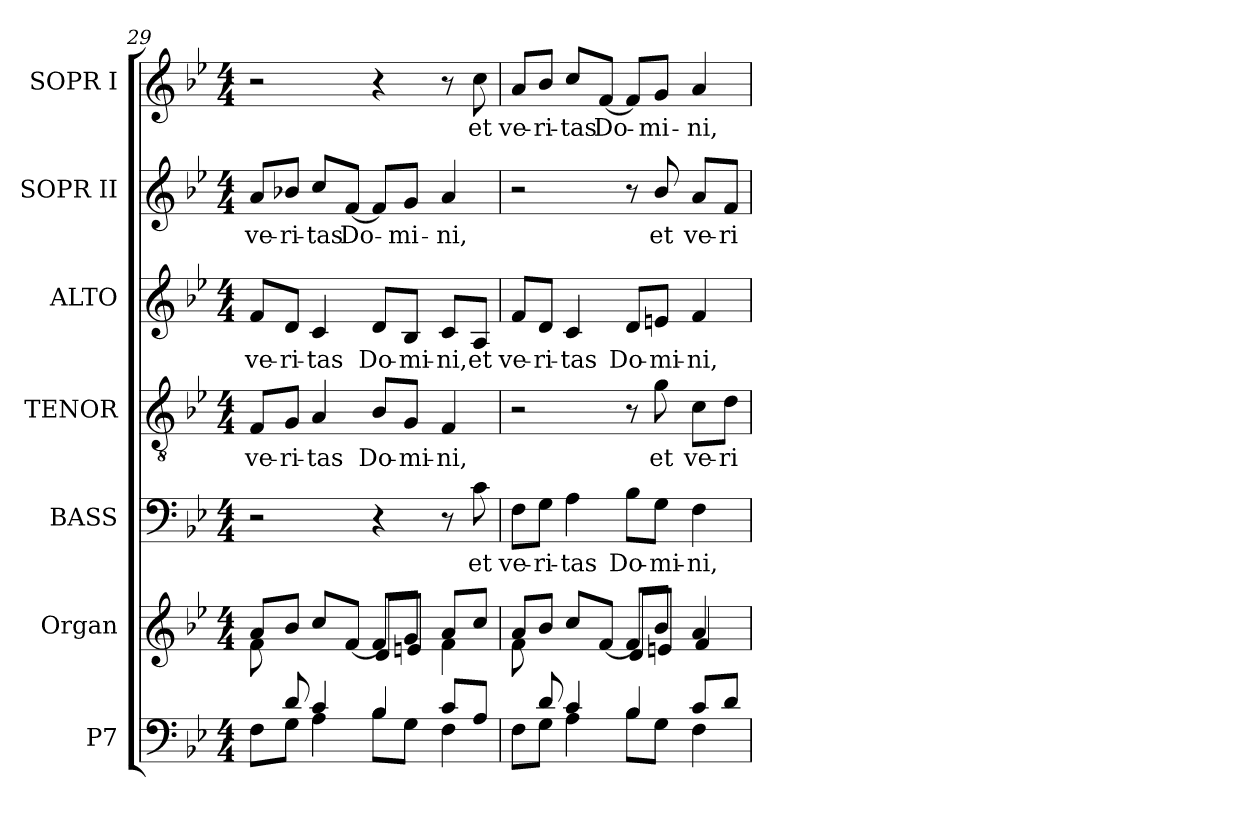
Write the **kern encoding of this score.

**kern	**kern	**kern	**text	**kern	**text	**kern	**text	**kern	**text	**kern	**text
*part7	*part6	*part5	*part5	*part4	*part4	*part3	*part3	*part2	*part2	*part1	*part1
*staff7	*staff6	*staff5	*staff5	*staff4	*staff4	*staff3	*staff3	*staff2	*staff2	*staff1	*staff1
*I"P7	*I"Organ	*I"BASS	*	*I"TENOR	*	*I"ALTO	*	*I"SOPR  II	*	*I"SOPR  I	*
*	*	*I'B.	*	*I'T.	*	*I'A.	*	*I'S.	*	*I'S.	*
*clefF4	*clefG2	*clefF4	*	*clefGv2	*	*clefG2	*	*clefG2	*	*clefG2	*
*	*	*	*	*ITrd7c12	*	*	*	*	*	*	*
*k[b-e-]	*k[b-e-]	*k[b-e-]	*	*k[b-e-]	*	*k[b-e-]	*	*k[b-e-]	*	*k[b-e-]	*
*B-:	*B-:	*B-:	*	*B-:	*	*B-:	*	*B-:	*	*B-:	*
*M4/4	*M4/4	*M4/4	*	*M4/4	*	*M4/4	*	*M4/4	*	*M4/4	*
=29	=29	=29	=29	=29	=29	=29	=29	=29	=29	=29	=29
*^	*^	*	*	*	*	*	*	*	*	*	*
!	!	!	!	!	!	!	!LO:LY:b:color=#000000	!	!	!	!	!	!
!	!	!	!	!	!	!	!	!	!LO:LY:b:color=#000000	!	!	!	!
!	!	!	!	!	!	!	!	!	!	!	!LO:LY:b:color=#000000	!	!
8Fi\L	8ryy	8ai/L	8fi\	2r	.	8FFi/L	ve-	8fi/L	ve-	8ai/L	ve-	2r	.
!	!	!	!	!	!	!	!LO:LY:b:color=#000000	!	!	!	!	!	!
!	!	!	!	!	!	!	!	!	!LO:LY:b:color=#000000	!	!	!	!
!	!	!	!	!	!	!	!	!	!	!	!LO:LY:b:color=#000000	!	!
8Gi\J	8di/	8b-i/J	8ryy	.	.	8GGi/J	-ri-	8di/J	-ri-	8b-Xi/J	-ri-	.	.
!	!	!	!	!	!	!	!LO:LY:b:color=#000000	!	!	!	!	!	!
!	!	!	!	!	!	!	!	!	!LO:LY:b:color=#000000	!	!	!	!
!	!	!	!	!	!	!	!	!	!	!	!LO:LY:b:color=#000000	!	!
4Ai\	4ci/	8cci/L	4ryy	.	.	4AAi/	-tas	4ci/	-tas	8cci/L	-tas	.	.
!	!	!	!	!	!	!	!	!	!	!	!LO:LY:b:color=#000000	!	!
.	.	[8fi/J	.	.	.	.	.	.	.	[8fi/J	Do-	.	.
!	!	!	!	!	!	!	!LO:LY:b:color=#000000	!	!	!	!	!	!
!	!	!	!	!	!	!	!	!	!LO:LY:b:color=#000000	!	!	!	!
8B-i\L	4B-i/	8fi/L]	8di/L	4r	.	8BB-i/L	Do-	8di/L	Do-	8fi/L]	.	4r	.
!	!	!	!	!	!	!	!LO:LY:b:color=#000000	!	!	!	!	!	!
!	!	!	!	!	!	!	!	!	!LO:LY:b:color=#000000	!	!	!	!
!	!	!	!	!	!	!	!	!	!	!	!LO:LY:b:color=#000000	!	!
8Gi\J	.	8gi/J	8eni/J	.	.	8GGi/J	-mi-	8B-i/J	-mi-	8gi/J	-mi-	.	.
!	!	!	!	!	!	!	!LO:LY:b:color=#000000	!	!	!	!	!	!
!	!	!	!	!	!	!	!	!	!LO:LY:b:color=#000000	!	!	!	!
!	!	!	!	!	!	!	!	!	!	!	!LO:LY:b:color=#000000	!	!
4Fi\	8ci/L	8ai/L	4fi\	8r	.	4FFi/	-ni,	8ci/L	-ni,	4ai/	-ni,	8r	.
!	!	!	!	!	!LO:LY:b:color=#000000	!	!	!	!	!	!	!	!
!	!	!	!	!	!	!	!	!	!LO:LY:b:color=#000000	!	!	!	!
!	!	!	!	!	!	!	!	!	!	!	!	!	!LO:LY:b:color=#000000
.	8Ai/J	8cci/J	.	8ci\	et	.	.	8Ai/J	et	.	.	8cci\	et
=30	=30	=30	=30	=30	=30	=30	=30	=30	=30	=30	=30	=30	=30
!	!	!	!	!	!LO:LY:b:color=#000000	!	!	!	!	!	!	!	!
!	!	!	!	!	!	!	!	!	!LO:LY:b:color=#000000	!	!	!	!
!	!	!	!	!	!	!	!	!	!	!	!	!	!LO:LY:b:color=#000000
8Fi\L	8ryy	8ai/L	8fi\	8Fi\L	ve-	2r	.	8fi/L	ve-	2r	.	8ai/L	ve-
!	!	!	!	!	!LO:LY:b:color=#000000	!	!	!	!	!	!	!	!
!	!	!	!	!	!	!	!	!	!LO:LY:b:color=#000000	!	!	!	!
!	!	!	!	!	!	!	!	!	!	!	!	!	!LO:LY:b:color=#000000
8Gi\J	8di/	8b-i/J	8ryy	8Gi\J	-ri-	.	.	8di/J	-ri-	.	.	8b-i/J	-ri-
!	!	!	!	!	!LO:LY:b:color=#000000	!	!	!	!	!	!	!	!
!	!	!	!	!	!	!	!	!	!LO:LY:b:color=#000000	!	!	!	!
!	!	!	!	!	!	!	!	!	!	!	!	!	!LO:LY:b:color=#000000
4Ai\	4ci/	8cci/L	4ryy	4Ai\	-tas	.	.	4ci/	-tas	.	.	8cci/L	-tas
!	!	!	!	!	!	!	!	!	!	!	!	!	!LO:LY:b:color=#000000
.	.	[8fi/J	.	.	.	.	.	.	.	.	.	[8fi/J	Do-
!	!	!	!	!	!LO:LY:b:color=#000000	!	!	!	!	!	!	!	!
!	!	!	!	!	!	!	!	!	!LO:LY:b:color=#000000	!	!	!	!
8B-i\L	4B-i/	8fi/L]	8di/L	8B-i\L	Do-	8r	.	8di/L	Do-	8r	.	8fi/L]	.
!	!	!	!	!	!LO:LY:b:color=#000000	!	!	!	!	!	!	!	!
!	!	!	!	!	!	!	!LO:LY:b:color=#000000	!	!	!	!	!	!
!	!	!	!	!	!	!	!	!	!LO:LY:b:color=#000000	!	!	!	!
!	!	!	!	!	!	!	!	!	!	!	!LO:LY:b:color=#000000	!	!
!	!	!	!	!	!	!	!	!	!	!	!	!	!LO:LY:b:color=#000000
8Gi\J	.	8b-i/J	8eni/J	8Gi\J	-mi-	8Gi\	et	8eni/J	-mi-	8b-i/	et	8gi/J	-mi-
!	!	!	!	!	!LO:LY:b:color=#000000	!	!	!	!	!	!	!	!
!	!	!	!	!	!	!	!LO:LY:b:color=#000000	!	!	!	!	!	!
!	!	!	!	!	!	!	!	!	!LO:LY:b:color=#000000	!	!	!	!
!	!	!	!	!	!	!	!	!	!	!	!LO:LY:b:color=#000000	!	!
!	!	!	!	!	!	!	!	!	!	!	!	!	!LO:LY:b:color=#000000
4Fi\	8ci/L	4ai/	4fi/	4Fi\	-ni,	8Ci\L	ve-	4fi/	-ni,	8ai/L	ve-	4ai/	-ni,
!	!	!	!	!	!	!	!LO:LY:b:color=#000000	!	!	!	!	!	!
!	!	!	!	!	!	!	!	!	!	!	!LO:LY:b:color=#000000	!	!
.	8di/J	.	.	.	.	8Di\J	-ri-	.	.	8fi/J	-ri-	.	.
*v	*v	*	*	*	*	*	*	*	*	*	*	*	*
*	*v	*v	*	*	*	*	*	*	*	*	*	*
=	=	=	=	=	=	=	=	=	=	=	=
*-	*-	*-	*-	*-	*-	*-	*-	*-	*-	*-	*-
